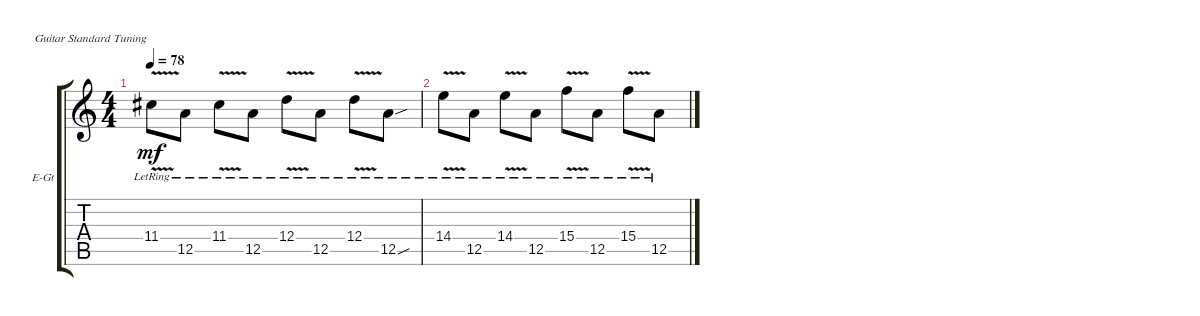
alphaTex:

\defaultSystemsLayout 4
\bracketExtendMode groupsimilarinstruments
\firstSystemTrackNameOrientation horizontal
\otherSystemsTrackNameOrientation horizontal
\track ("Electric Guitar" "E-Gt") {instrument electricguitarclean}
\staff {score tabs}
\tuning (E4 B3 G3 D3 A2 E2)
\ts (4 4)
\tempo 78
\clef g2
\ks c
11.4{v lr}.8{dy mf} 12.5{lr}.8 11.4{v lr}.8 12.5{lr}.8 12.4{v lr}.8 12.5{lr}.8 12.4{v lr}.8 12.5{sou lr}.8 |
14.4{v lr}.8 12.5{lr}.8 14.4{v lr}.8 12.5{lr}.8 15.4{v lr}.8 12.5{lr}.8 15.4{v lr}.8 12.5{lr}.8 |
\scale
0.333333 |
\scale
0.333333 |
\scale
0.333333 |
\scale
0.333333 |
\scale
0.333333 |
\scale
0.333333 |
\scale
0.333333 |
\scale
0.333333 |
\scale
0.333333 |
\scale
0.333333 |
\scale
0.333333 |
\scale
0.333333 |
\scale
0.333333 |
\scale
0.333333
